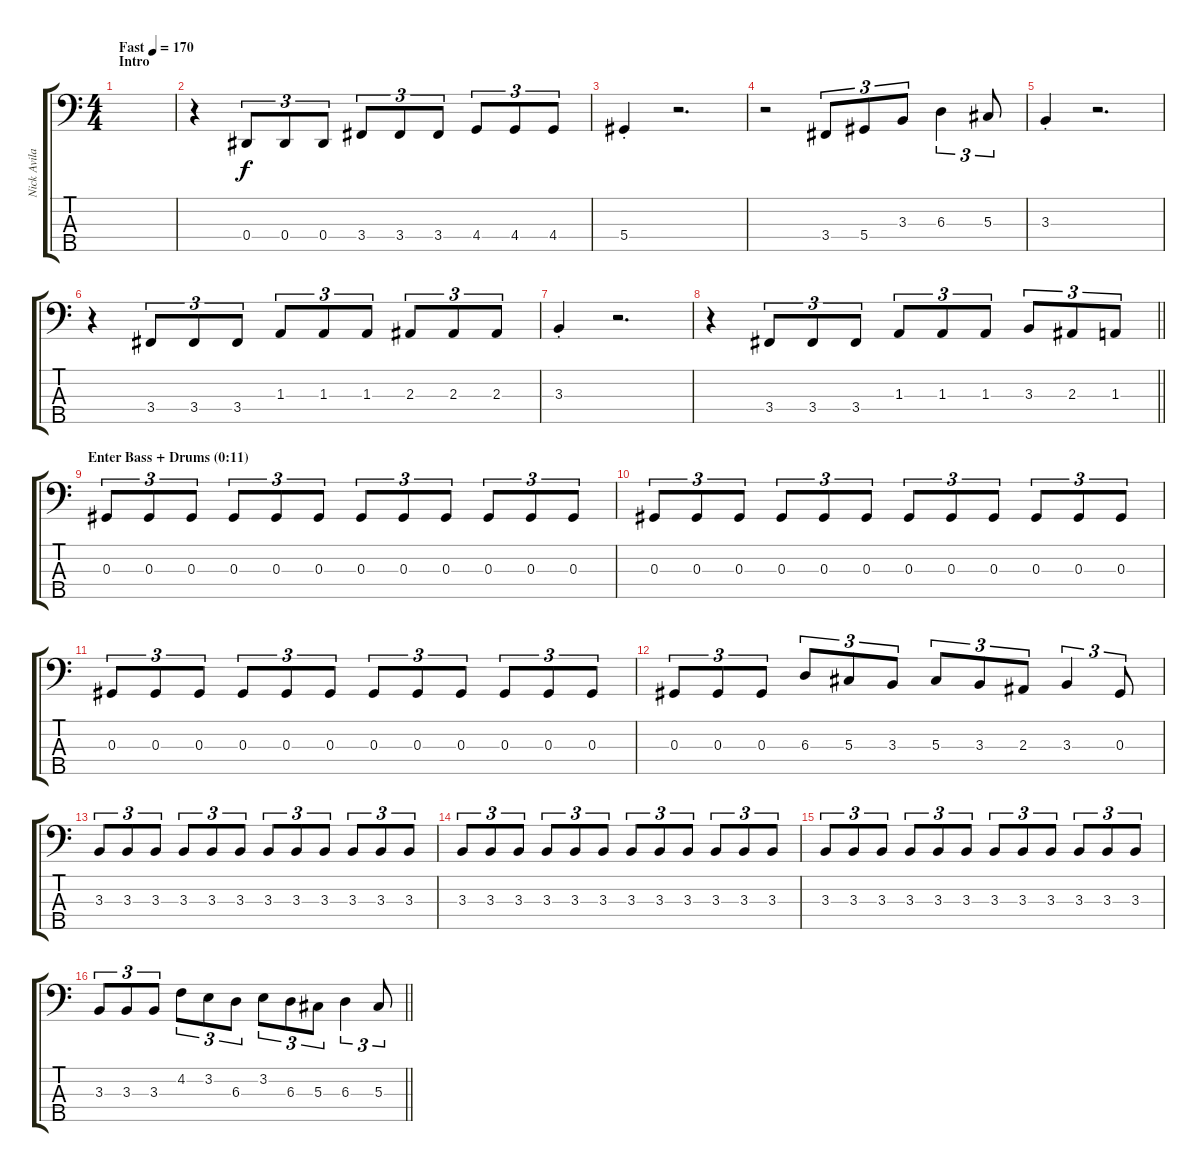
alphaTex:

\track ("Nick Avila" "Nick Avila") {instrument electricbassfinger}
\staff {score tabs}
\tuning (Gb2 Db2 Ab1 Eb1 Bb0) {hide}
\ts (4 4)
\section ("" "Intro")
\tempo (170 "Fast")
\clef f4
\ks c
|
r.4 0.4.8{tu (3 2)} 0.4.8{tu (3 2)} 0.4.8{tu (3 2)} 3.4.8{tu (3 2)} 3.4.8{tu (3 2)} 3.4.8{tu (3 2)} 4.4.8{tu (3 2)} 4.4.8{tu (3 2)} 4.4.8{tu (3 2)} |
5.4{st}.4 r.2{d} |
r.2 3.4.8{tu (3 2)} 5.4.8{tu (3 2)} 3.3.8{tu (3 2)} 6.3.4{tu (3 2)} 5.3.8{tu (3 2)} |
3.3{st}.4 r.2{d} |
r.4 3.4.8{tu (3 2)} 3.4.8{tu (3 2)} 3.4.8{tu (3 2)} 1.3.8{tu (3 2)} 1.3.8{tu (3 2)} 1.3.8{tu (3 2)} 2.3.8{tu (3 2)} 2.3.8{tu (3 2)} 2.3.8{tu (3 2)} |
3.3{st}.4 r.2{d} |
\barLineRight lightlight
r.4 3.4.8{tu (3 2)} 3.4.8{tu (3 2)} 3.4.8{tu (3 2)} 1.3.8{tu (3 2)} 1.3.8{tu (3 2)} 1.3.8{tu (3 2)} 3.3.8{tu (3 2)} 2.3.8{tu (3 2)} 1.3.8{tu (3 2)} |
\section ("" "Enter Bass + Drums (0:11)")
0.3.8{tu (3 2)} 0.3.8{tu (3 2)} 0.3.8{tu (3 2)} 0.3.8{tu (3 2)} 0.3.8{tu (3 2)} 0.3.8{tu (3 2)} 0.3.8{tu (3 2)} 0.3.8{tu (3 2)} 0.3.8{tu (3 2)} 0.3.8{tu (3 2)} 0.3.8{tu (3 2)} 0.3.8{tu (3 2)} |
0.3.8{tu (3 2)} 0.3.8{tu (3 2)} 0.3.8{tu (3 2)} 0.3.8{tu (3 2)} 0.3.8{tu (3 2)} 0.3.8{tu (3 2)} 0.3.8{tu (3 2)} 0.3.8{tu (3 2)} 0.3.8{tu (3 2)} 0.3.8{tu (3 2)} 0.3.8{tu (3 2)} 0.3.8{tu (3 2)} |
0.3.8{tu (3 2)} 0.3.8{tu (3 2)} 0.3.8{tu (3 2)} 0.3.8{tu (3 2)} 0.3.8{tu (3 2)} 0.3.8{tu (3 2)} 0.3.8{tu (3 2)} 0.3.8{tu (3 2)} 0.3.8{tu (3 2)} 0.3.8{tu (3 2)} 0.3.8{tu (3 2)} 0.3.8{tu (3 2)} |
0.3.8{tu (3 2)} 0.3.8{tu (3 2)} 0.3.8{tu (3 2)} 6.3.8{tu (3 2)} 5.3.8{tu (3 2)} 3.3.8{tu (3 2)} 5.3.8{tu (3 2)} 3.3.8{tu (3 2)} 2.3.8{tu (3 2)} 3.3.4{tu (3 2)} 0.3.8{tu (3 2)} |
3.3.8{tu (3 2)} 3.3.8{tu (3 2)} 3.3.8{tu (3 2)} 3.3.8{tu (3 2)} 3.3.8{tu (3 2)} 3.3.8{tu (3 2)} 3.3.8{tu (3 2)} 3.3.8{tu (3 2)} 3.3.8{tu (3 2)} 3.3.8{tu (3 2)} 3.3.8{tu (3 2)} 3.3.8{tu (3 2)} |
3.3.8{tu (3 2)} 3.3.8{tu (3 2)} 3.3.8{tu (3 2)} 3.3.8{tu (3 2)} 3.3.8{tu (3 2)} 3.3.8{tu (3 2)} 3.3.8{tu (3 2)} 3.3.8{tu (3 2)} 3.3.8{tu (3 2)} 3.3.8{tu (3 2)} 3.3.8{tu (3 2)} 3.3.8{tu (3 2)} |
3.3.8{tu (3 2)} 3.3.8{tu (3 2)} 3.3.8{tu (3 2)} 3.3.8{tu (3 2)} 3.3.8{tu (3 2)} 3.3.8{tu (3 2)} 3.3.8{tu (3 2)} 3.3.8{tu (3 2)} 3.3.8{tu (3 2)} 3.3.8{tu (3 2)} 3.3.8{tu (3 2)} 3.3.8{tu (3 2)} |
\barLineRight lightlight
3.3.8{tu (3 2)} 3.3.8{tu (3 2)} 3.3.8{tu (3 2)} 4.2.8{tu (3 2)} 3.2.8{tu (3 2)} 6.3.8{tu (3 2)} 3.2.8{tu (3 2)} 6.3.8{tu (3 2)} 5.3.8{tu (3 2)} 6.3.4{tu (3 2)} 5.3.8{tu (3 2)}
